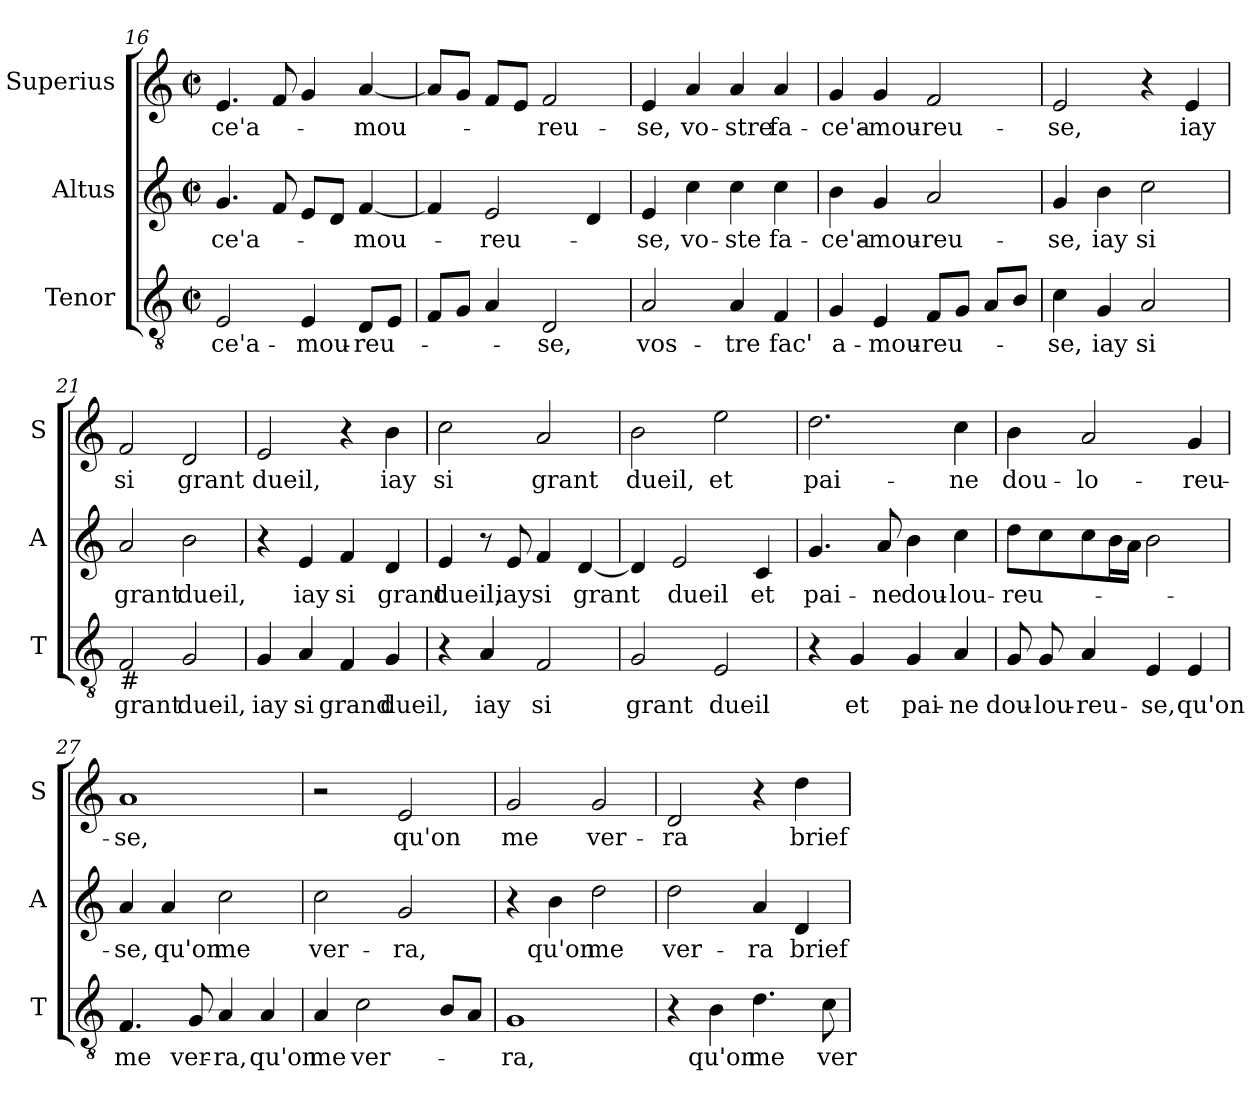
**kern	**text	**kern	**text	**kern	**text
*part3	*part3	*part2	*part2	*part1	*part1
*staff3	*staff3	*staff2	*staff2	*staff1	*staff1
*I"Tenor	*	*I"Altus	*	*I"Superius	*
*I'T	*	*I'A	*	*I'S	*
*clefGv2	*	*clefG2	*	*clefG2	*
*k[]	*	*k[]	*	*k[]	*
*C:	*	*C:	*	*C:	*
*M2/2	*	*M2/2	*	*M2/2	*
*met(c|)	*	*met(c|)	*	*met(c|)	*
=16	=16	=16	=16	=16	=16
!	!LO:LY:b	!	!LO:LY:b	!	!LO:LY:b
2E/	-ce'a-	4.g/	-ce'a-	4.e/	-ce'a-
.	.	8f/	.	8f/	.
!	!LO:LY:b	!	!	!	!
4E/	-mou-	8e/L	.	4g/	.
.	.	8d/J	.	.	.
!	!LO:LY:b	!	!LO:LY:b	!	!LO:LY:b
8D/L	-reu-	[4f/	-mou-	[4a/	-mou-
8E/J	.	.	.	.	.
=17	=17	=17	=17	=17	=17
8F/L	.	4f/]	.	8a/L]	.
8G/J	.	.	.	8g/J	.
!	!	!	!LO:LY:b	!	!
4A/	.	2e/	-reu-	8f/L	.
.	.	.	.	8e/J	.
!	!LO:LY:b	!	!	!	!LO:LY:b
2D/	-se,	.	.	2f/	-reu-
.	.	4d/	.	.	.
!!LO:PB:g=z
=18	=18	=18	=18	=18	=18
!	!LO:LY:b	!	!LO:LY:b	!	!LO:LY:b
2A/	vos-	4e/	-se,	4e/	-se,
!	!	!	!LO:LY:b	!	!LO:LY:b
.	.	4cc\	vo-	4a/	vo-
!	!LO:LY:b	!	!LO:LY:b	!	!LO:LY:b
4A/	-tre	4cc\	-ste	4a/	-stre
!	!LO:LY:b	!	!LO:LY:b	!	!LO:LY:b
4F/	fac'	4cc\	fa-	4a/	fa-
=19	=19	=19	=19	=19	=19
!	!LO:LY:b	!	!LO:LY:b	!	!LO:LY:b
4G/	a-	4b\	-ce'a-	4g/	-ce'a-
!	!LO:LY:b	!	!LO:LY:b	!	!LO:LY:b
4E/	-mou-	4g/	-mou-	4g/	-mou-
!	!LO:LY:b	!	!LO:LY:b	!	!LO:LY:b
8F/L	-reu-	2a/	-reu-	2f/	-reu-
8G/J	.	.	.	.	.
8A/L	.	.	.	.	.
8B/J	.	.	.	.	.
=20	=20	=20	=20	=20	=20
!	!LO:LY:b	!	!LO:LY:b	!	!LO:LY:b
4c\	-se,	4g/	-se,	2e/	-se,
!	!LO:LY:b	!	!LO:LY:b	!	!
4G/	iay	4b\	iay	.	.
!	!LO:LY:b	!	!LO:LY:b	!	!
2A/	si	2cc\	si	4r	.
!	!	!	!	!	!LO:LY:b
.	.	.	.	4e/	iay
=21	=21	=21	=21	=21	=21
!LO:TX:b:t=#	!	!	!	!	!
!	!LO:LY:b	!	!LO:LY:b	!	!LO:LY:b
2F/	grant	2a/	grant	2f/	si
!	!LO:LY:b	!	!LO:LY:b	!	!LO:LY:b
2G/	dueil,	2b\	dueil,	2d/	grant
=22	=22	=22	=22	=22	=22
!	!LO:LY:b	!	!	!	!LO:LY:b
4G/	iay	4r	.	2e/	dueil,
!	!LO:LY:b	!	!LO:LY:b	!	!
4A/	si	4e/	iay	.	.
!	!LO:LY:b	!	!LO:LY:b	!	!
4F/	grand	4f/	si	4r	.
!	!LO:LY:b	!	!LO:LY:b	!	!LO:LY:b
4G/	dueil,	4d/	grant	4b\	iay
=23	=23	=23	=23	=23	=23
!	!	!	!LO:LY:b	!	!LO:LY:b
4r	.	4e/	dueil,	2cc\	si
!	!LO:LY:b	!	!	!	!
4A/	iay	8r	.	.	.
!	!	!	!LO:LY:b	!	!
.	.	8e/	iay	.	.
!	!LO:LY:b	!	!LO:LY:b	!	!LO:LY:b
2F/	si	4f/	si	2a/	grant
!	!	!	!LO:LY:b	!	!
.	.	[4d/	grant	.	.
!!LO:LB:g=z
=24	=24	=24	=24	=24	=24
!	!LO:LY:b	!	!	!	!LO:LY:b
2G/	grant	4d/]	.	2b\	dueil,
!	!	!	!LO:LY:b	!	!
.	.	2e/	dueil	.	.
!	!LO:LY:b	!	!	!	!LO:LY:b
2E/	dueil	.	.	2ee\	et
!	!	!	!LO:LY:b	!	!
.	.	4c/	et	.	.
=25	=25	=25	=25	=25	=25
!	!	!	!LO:LY:b	!	!LO:LY:b
4r	.	4.g/	pai-	2.dd\	pai-
!	!LO:LY:b	!	!	!	!
4G/	et	.	.	.	.
!	!	!	!LO:LY:b	!	!
.	.	8a/	-ne	.	.
!	!LO:LY:b	!	!LO:LY:b	!	!
4G/	pai-	4b\	dou-	.	.
!	!LO:LY:b	!	!LO:LY:b	!	!LO:LY:b
4A/	-ne	4cc\	-lou-	4cc\	-ne
=26	=26	=26	=26	=26	=26
!	!LO:LY:b	!	!LO:LY:b	!	!LO:LY:b
8G/	dou-	8dd\L	-reu-	4b\	dou-
!	!LO:LY:b	!	!	!	!
8G/	-lou-	8cc\	.	.	.
!	!LO:LY:b	!	!	!	!LO:LY:b
4A/	-reu-	8cc\	.	2a/	-lo-
.	.	16b\L	.	.	.
.	.	16a\JJ	.	.	.
!	!LO:LY:b	!	!	!	!
4E/	-se,	2b\	.	.	.
!	!LO:LY:b	!	!	!	!LO:LY:b
4E/	qu'on	.	.	4g/	-reu-
=27	=27	=27	=27	=27	=27
!	!LO:LY:b	!	!LO:LY:b	!	!LO:LY:b
4.F/	me	4a/	-se,	1a	-se,
!	!	!	!LO:LY:b	!	!
.	.	4a/	qu'on	.	.
!	!LO:LY:b	!	!	!	!
8G/	ver-	.	.	.	.
!	!LO:LY:b	!	!LO:LY:b	!	!
4A/	-ra,	2cc\	me	.	.
!	!LO:LY:b	!	!	!	!
4A/	qu'on	.	.	.	.
=28	=28	=28	=28	=28	=28
!	!LO:LY:b	!	!LO:LY:b	!	!
4A/	me	2cc\	ver-	2r	.
!	!LO:LY:b	!	!	!	!
2c\	ver-	.	.	.	.
!	!	!	!LO:LY:b	!	!LO:LY:b
.	.	2g/	-ra,	2e/	qu'on
8B/L	.	.	.	.	.
8A/J	.	.	.	.	.
=29	=29	=29	=29	=29	=29
!	!LO:LY:b	!	!	!	!LO:LY:b
1G	-ra,	4r	.	2g/	me
!	!	!	!LO:LY:b	!	!
.	.	4b\	qu'on	.	.
!	!	!	!LO:LY:b	!	!LO:LY:b
.	.	2dd\	me	2g/	ver-
!!LO:LB:g=z
=30	=30	=30	=30	=30	=30
!	!	!	!LO:LY:b	!	!LO:LY:b
4r	.	2dd\	ver-	2d/	-ra
!	!LO:LY:b	!	!	!	!
4B\	qu'on	.	.	.	.
!	!LO:LY:b	!	!LO:LY:b	!	!
4.d\	me	4a/	-ra	4r	.
!	!	!	!LO:LY:b	!	!LO:LY:b
.	.	4d/	brief	4dd\	brief
!	!LO:LY:b	!	!	!	!
8c\	ver-	.	.	.	.
=	=	=	=	=	=
*-	*-	*-	*-	*-	*-
